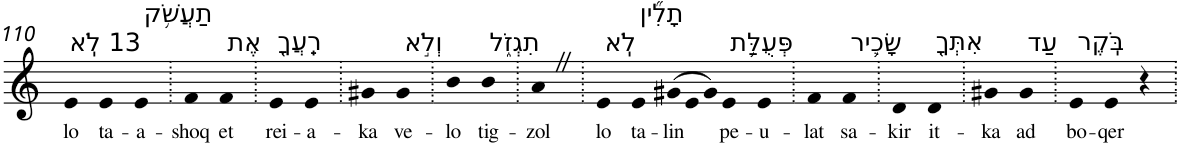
**kern	**text
*part1	*part1
*staff1	*staff1
*I"Piano	*
*I'Pno	*
!!LO:PB:g=z
*clefG2	*
*k[]	*
=110	=110
!LO:TX:a:t=13 לֹֽא	!
!	!LO:LY:b
4e	lo
!LO:TX:a:t=תַעֲשֹׁ֥ק	!
!	!LO:LY:b
4e	ta-
!	!LO:LY:b
4e	-a-
=111.	=111.
!	!LO:LY:b
4f	-shoq
!LO:TX:a:t=אֶת	!
!	!LO:LY:b
4f	et
=112.	=112.
!LO:TX:a:t=רֵֽעֲךָ֖	!
!	!LO:LY:b
4e	rei-
!	!LO:LY:b
4e	-a-
=113.	=113.
!	!LO:LY:b
4g#X	-ka
!LO:TX:a:t=וְלֹ֣א	!
!	!LO:LY:b
4g#	ve-
=114.	=114.
!	!LO:LY:b
4b	-lo
!LO:TX:a:t=תִגְזֹ֑ל	!
!	!LO:LY:b
4b	tig-
=115.	=115.
!	!LO:LY:b
4aZ	-zol
=116.	=116.
!LO:TX:a:t=לֹֽא	!
!	!LO:LY:b
4e	lo
!LO:TX:a:t=תָלִ֞ין	!
!	!LO:LY:b
4e	ta-
*Xtuplet	*
!	!LO:LY:b
(>12g#X	-lin
12e	.
12g#)	.
!LO:TX:a:t=פְּעֻלַּ֥ת	!
!	!LO:LY:b
4e	pe-
!	!LO:LY:b
4e	-u-
=117.	=117.
!	!LO:LY:b
4f	-lat
!LO:TX:a:t=שָׂכִ֛יר	!
!	!LO:LY:b
4f	sa-
=118.	=118.
!	!LO:LY:b
4d	-kir
!LO:TX:a:t=אִתְּךָ֖	!
!	!LO:LY:b
4d	it-
=119.	=119.
!	!LO:LY:b
4g#X	-ka
!LO:TX:a:t=עַד	!
!	!LO:LY:b
4g#	ad
=120.	=120.
!LO:TX:a:t=בֹּֽקֶר	!
!	!LO:LY:b
4e	bo-
!	!LO:LY:b
4e	-qer
4r	.
=.	=.
*-	*-
